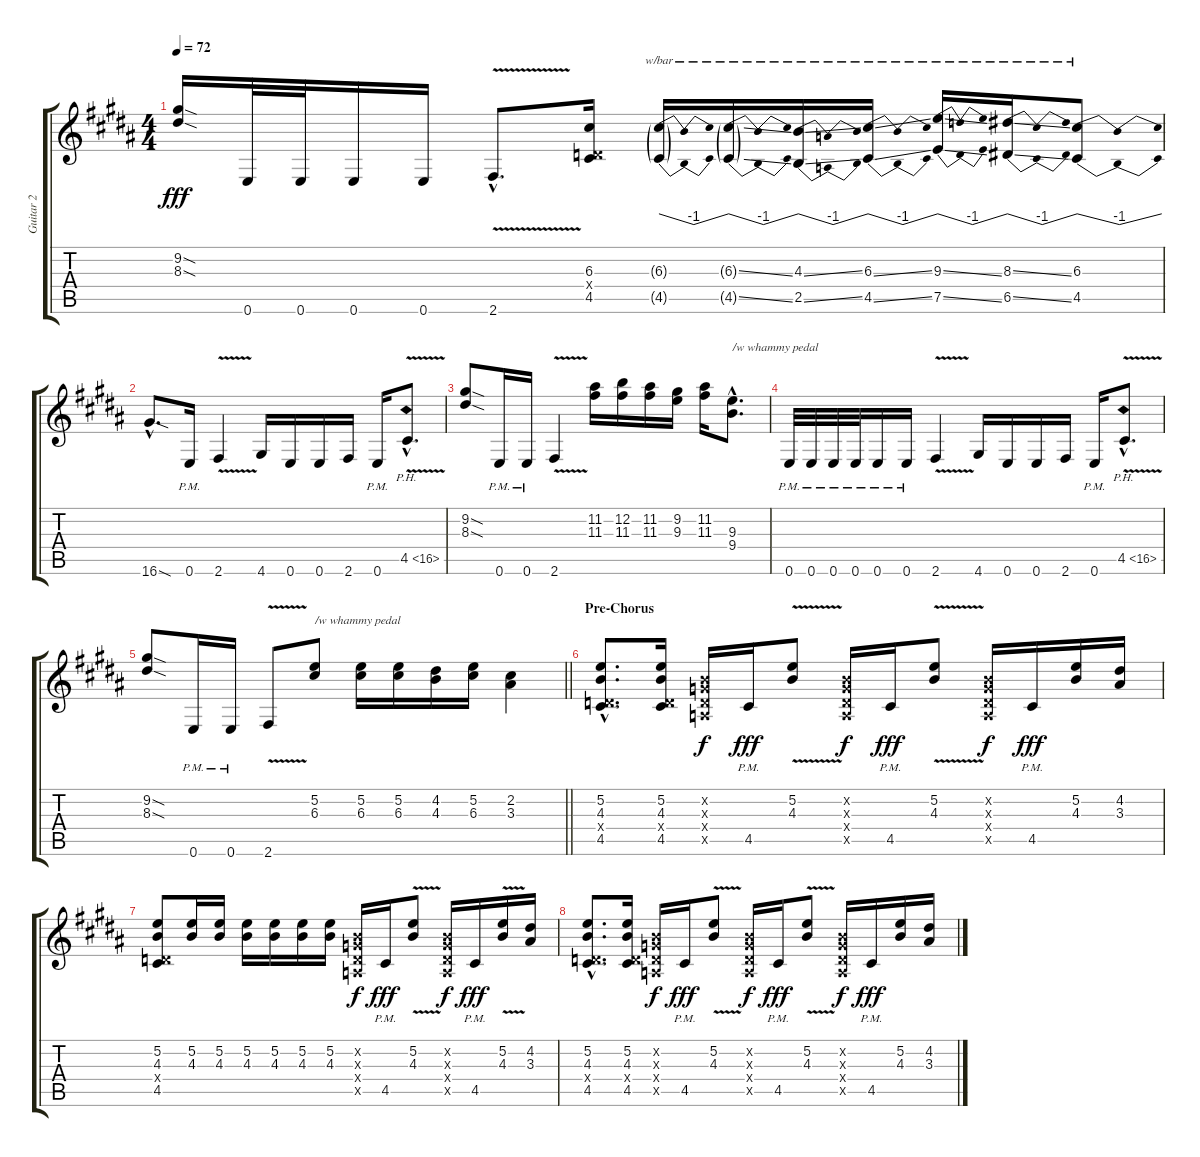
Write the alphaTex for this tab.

\track ("Guitar 2" "Guitar 2") {instrument distortionguitar}
\staff {score tabs}
\tuning (E4 B3 G3 D3 A2 E2) {hide}
\ts (4 4)
\tempo 72
\clef g2
\ks b
(9.2{sod} 8.3{sod}).16{dy fff} 0.6.32 0.6.32 0.6.16 0.6.16 2.6{v hac}.8{d} (6.3 0.4{x} 4.5).16 (6.3{g} 4.5{g}).16{tbe (dip default 0 0 30 -4 60 0)} (6.3{ss g} 4.5{ss g}).16{tbe (dip default 0 0 30 -4 60 0)} (4.3{ss} 2.5{ss}).16{tbe (dip default 0 0 30 -4 60 0)} (6.3{ss} 4.5{ss}).16{tbe (dip default 0 0 30 -4 60 0)} (9.3{ss} 7.5{ss}).16{tbe (dip default 0 0 30 -4 60 0)} (8.3{ss} 6.5{ss}).16{tbe (dip default 0 0 30 -4 60 0)} (6.3 4.5).8{tbe (dip default 0 0 30 -4 60 0)} |
16.6{sod hac}.8{d} 0.6{pm}.16 2.6{v}.4 4.6.16 0.6.16 0.6.16 2.6.16 0.6{pm}.16 4.5{ph 12 v hac}.8{d} |
(9.2{sod} 8.3{sod}).8 0.6{pm}.16 0.6{pm}.16 2.6{v}.4 (11.2 11.3).16 (12.2 11.3).16 (11.2 11.3).16 (9.2 9.3).16 (11.2 11.3).16 (9.3{hac} 9.4{hac}).8{d txt "/w whammy pedal" volume 0} |
0.6{pm}.32{volume 13} 0.6{pm}.32 0.6{pm}.32 0.6{pm}.32 0.6{pm}.16 0.6{pm}.16 2.6{v}.4 4.6.16 0.6.16 0.6.16 2.6.16 0.6{pm}.16 4.5{ph 12 v hac}.8{d} |
\barLineRight lightlight
(9.2{sod} 8.3{sod}).8 0.6{pm}.16 0.6{pm}.16 2.6{v}.8 (5.2 6.3).8{txt "/w whammy pedal" volume 0} (5.2 6.3).16 (5.2 6.3).16 (4.2 4.3).16 (5.2 6.3).16 (2.2 3.3).4 |
\section ("" "Pre-Chorus")
(5.2{hac} 4.3{hac} 0.4{hac x} 4.5{hac}).8{d volume 13} (5.2 4.3 0.4{x} 4.5).16 (0.2{x} 0.3{x} 0.4{x} 0.5{x}).16{dy f} 4.5{pm}.16{dy fff} (5.2{v} 4.3{v}).8 (0.2{x} 0.3{x} 0.4{x} 0.5{x}).16{dy f} 4.5{pm}.16{dy fff} (5.2{v} 4.3{v}).8 (0.2{x} 0.3{x} 0.4{x} 0.5{x}).16{dy f} 4.5{pm}.16{dy fff} (5.2 4.3).16 (4.2 3.3).16 |
(5.2 4.3 0.4{x} 4.5).8 (5.2 4.3).16 (5.2 4.3).16 (5.2 4.3).16 (5.2 4.3).16 (5.2 4.3).16 (5.2 4.3).16 (0.2{x} 0.3{x} 0.4{x} 0.5{x}).16{dy f} 4.5{pm}.16{dy fff} (5.2{v} 4.3{v}).8 (0.2{x} 0.3{x} 0.4{x} 0.5{x}).16{dy f} 4.5{pm}.16{dy fff} (5.2{v} 4.3{v}).16 (4.2 3.3).16 |
(5.2{hac} 4.3{hac} 0.4{hac x} 4.5{hac}).8{d} (5.2 4.3 0.4{x} 4.5).16 (0.2{x} 0.3{x} 0.4{x} 0.5{x}).16{dy f} 4.5{pm}.16{dy fff} (5.2{v} 4.3{v}).8 (0.2{x} 0.3{x} 0.4{x} 0.5{x}).16{dy f} 4.5{pm}.16{dy fff} (5.2{v} 4.3{v}).8 (0.2{x} 0.3{x} 0.4{x} 0.5{x}).16{dy f} 4.5{pm}.16{dy fff} (5.2 4.3).16 (4.2 3.3).16
